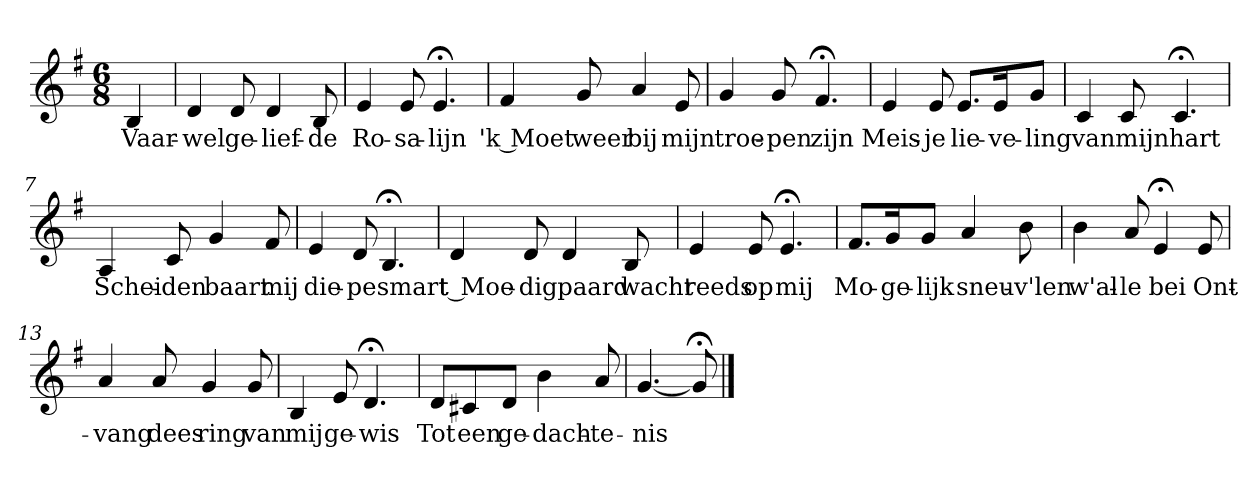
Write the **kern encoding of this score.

**kern	**text
*part1	*part1
*staff1	*staff1
*k[f#]	*
*G:	*
*M6/8	*
*MM120	*
=	=
4B	Vaar-
=1	=1
4d	-wel
8d	ge-
4d	-lief-
8B	-de
=2	=2
4e	Ro-
8e	-sa-
4.e;<	-lijn
=3	=3
4f#	'k Moet
8g	weer
4a	bij
8e	mijn
=4	=4
4g	troe-
8g	-pen
4.f#;<	zijn
=5	=5
4e	Meis-
8e	-je
8.eL	lie-
16eK	-ve-
8gJ	-ling
=6	=6
4c	van
8c	mijn
4.c;<	hart
=7	=7
4A	Schei-
8c	-den
4g	baart
8f#	mij
=8	=8
4e	die-
8d	-pe
4.B;<	smart
=9	=9
4d	t Moe-
8d	-dig
4d	paard
8B	wacht
=10	=10
4e	reeds
8e	op
4.e;<	mij
=11	=11
8.f#L	Mo-
16gK	-ge-
8gJ	-lijk
4a	sneu-
8b	-v'len
=12	=12
4b	w'al-
8a	-le
4e;<	bei
8e	Ont-
=13	=13
4a	-vang
8a	dees
4g	ring
8g	van
=14	=14
4B	mij
8e	ge-
4.d;<	-wis
=15	=15
8dL	Tot
8c#X	een
8dJ	ge-
4b	-dach-
8a	-te-
=16	=16
[4.g	-nis
8g;<]	.
==	==
*-	*-
